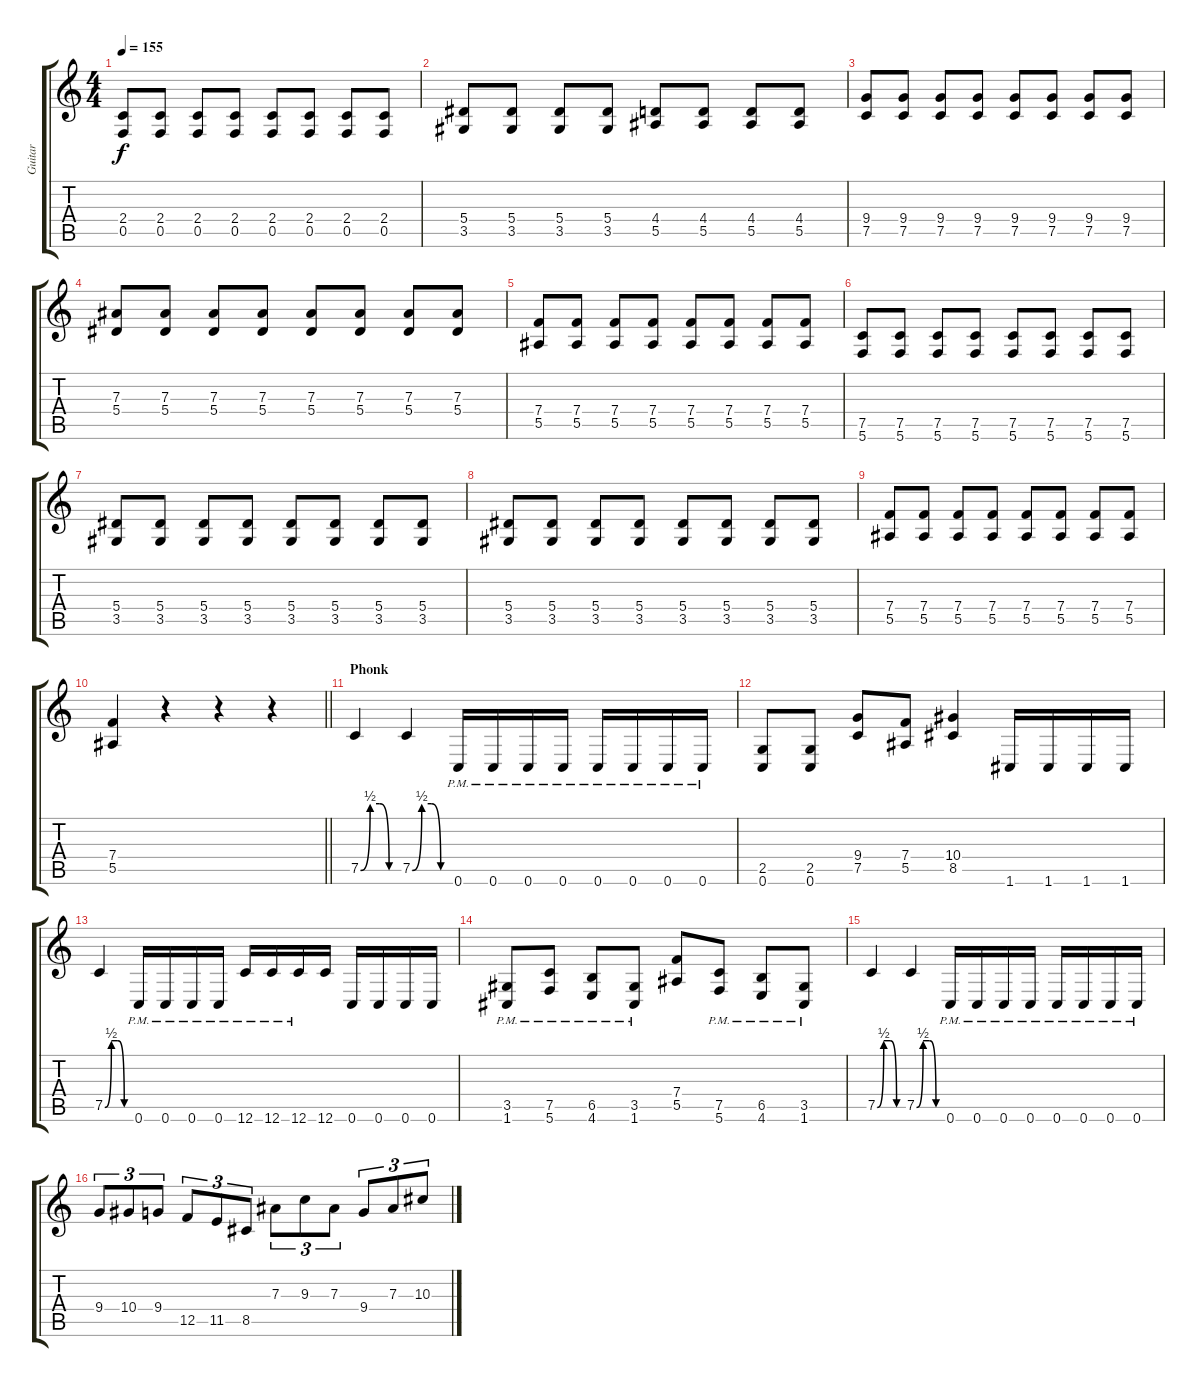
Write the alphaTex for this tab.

\track ("Guitar" "Guitar") {instrument distortionguitar}
\staff {score tabs}
\tuning (C4 G3 Eb3 Bb2 F2 C2) {hide}
\ts (4 4)
\tempo 155
\clef g2
\ks c
(2.4 0.5).8{dy f} (2.4 0.5).8 (2.4 0.5).8 (2.4 0.5).8 (2.4 0.5).8 (2.4 0.5).8 (2.4 0.5).8 (2.4 0.5).8 |
(5.4 3.5).8 (5.4 3.5).8 (5.4 3.5).8 (5.4 3.5).8 (4.4 5.5).8 (4.4 5.5).8 (4.4 5.5).8 (4.4 5.5).8 |
(9.4 7.5).8 (9.4 7.5).8 (9.4 7.5).8 (9.4 7.5).8 (9.4 7.5).8 (9.4 7.5).8 (9.4 7.5).8 (9.4 7.5).8 |
(7.3 5.4).8 (7.3 5.4).8 (7.3 5.4).8 (7.3 5.4).8 (7.3 5.4).8 (7.3 5.4).8 (7.3 5.4).8 (7.3 5.4).8 |
(7.4 5.5).8 (7.4 5.5).8 (7.4 5.5).8 (7.4 5.5).8 (7.4 5.5).8 (7.4 5.5).8 (7.4 5.5).8 (7.4 5.5).8 |
(7.5 5.6).8 (7.5 5.6).8 (7.5 5.6).8 (7.5 5.6).8 (7.5 5.6).8 (7.5 5.6).8 (7.5 5.6).8 (7.5 5.6).8 |
(5.4 3.5).8 (5.4 3.5).8 (5.4 3.5).8 (5.4 3.5).8 (5.4 3.5).8 (5.4 3.5).8 (5.4 3.5).8 (5.4 3.5).8 |
(5.4 3.5).8 (5.4 3.5).8 (5.4 3.5).8 (5.4 3.5).8 (5.4 3.5).8 (5.4 3.5).8 (5.4 3.5).8 (5.4 3.5).8 |
(7.4 5.5).8 (7.4 5.5).8 (7.4 5.5).8 (7.4 5.5).8 (7.4 5.5).8 (7.4 5.5).8 (7.4 5.5).8 (7.4 5.5).8 |
\barLineRight lightlight
(7.4 5.5).4 r.4 r.4 r.4 |
\section ("" "Phonk")
7.5{be (custom 0 0 15 2 30 2 45 0 60 0)}.4 7.5{be (custom 0 0 15 2 30 2 45 0 60 0)}.4 0.6{pm}.16 0.6{pm}.16 0.6{pm}.16 0.6{pm}.16 0.6{pm}.16 0.6{pm}.16 0.6{pm}.16 0.6{pm}.16 |
(2.5 0.6).8 (2.5 0.6).8 (9.4 7.5).8 (7.4 5.5).8 (10.4 8.5).4 1.6.16 1.6.16 1.6.16 1.6.16 |
7.5{be (custom 0 0 15 2 30 2 45 0 60 0)}.4 0.6{pm}.16 0.6{pm}.16 0.6{pm}.16 0.6{pm}.16 12.6{pm}.16 12.6{pm}.16 12.6{pm}.16 12.6.16 0.6.16 0.6.16 0.6.16 0.6.16 |
(3.5{pm} 1.6{pm}).8 (7.5{pm} 5.6{pm}).8 (6.5{pm} 4.6{pm}).8 (3.5{pm} 1.6{pm}).8 (7.4 5.5).8 (7.5{pm} 5.6{pm}).8 (6.5{pm} 4.6{pm}).8 (3.5{pm} 1.6{pm}).8 |
7.5{be (custom 0 0 15 2 30 2 45 0 60 0)}.4 7.5{be (custom 0 0 15 2 30 2 45 0 60 0)}.4 0.6{pm}.16 0.6{pm}.16 0.6{pm}.16 0.6{pm}.16 0.6{pm}.16 0.6{pm}.16 0.6{pm}.16 0.6{pm}.16 |
9.4.8{tu (3 2)} 10.4.8{tu (3 2)} 9.4.8{tu (3 2)} 12.5.8{tu (3 2)} 11.5.8{tu (3 2)} 8.5.8{tu (3 2)} 7.3.8{tu (3 2)} 9.3.8{tu (3 2)} 7.3.8{tu (3 2)} 9.4.8{tu (3 2)} 7.3.8{tu (3 2)} 10.3.8{tu (3 2)}
